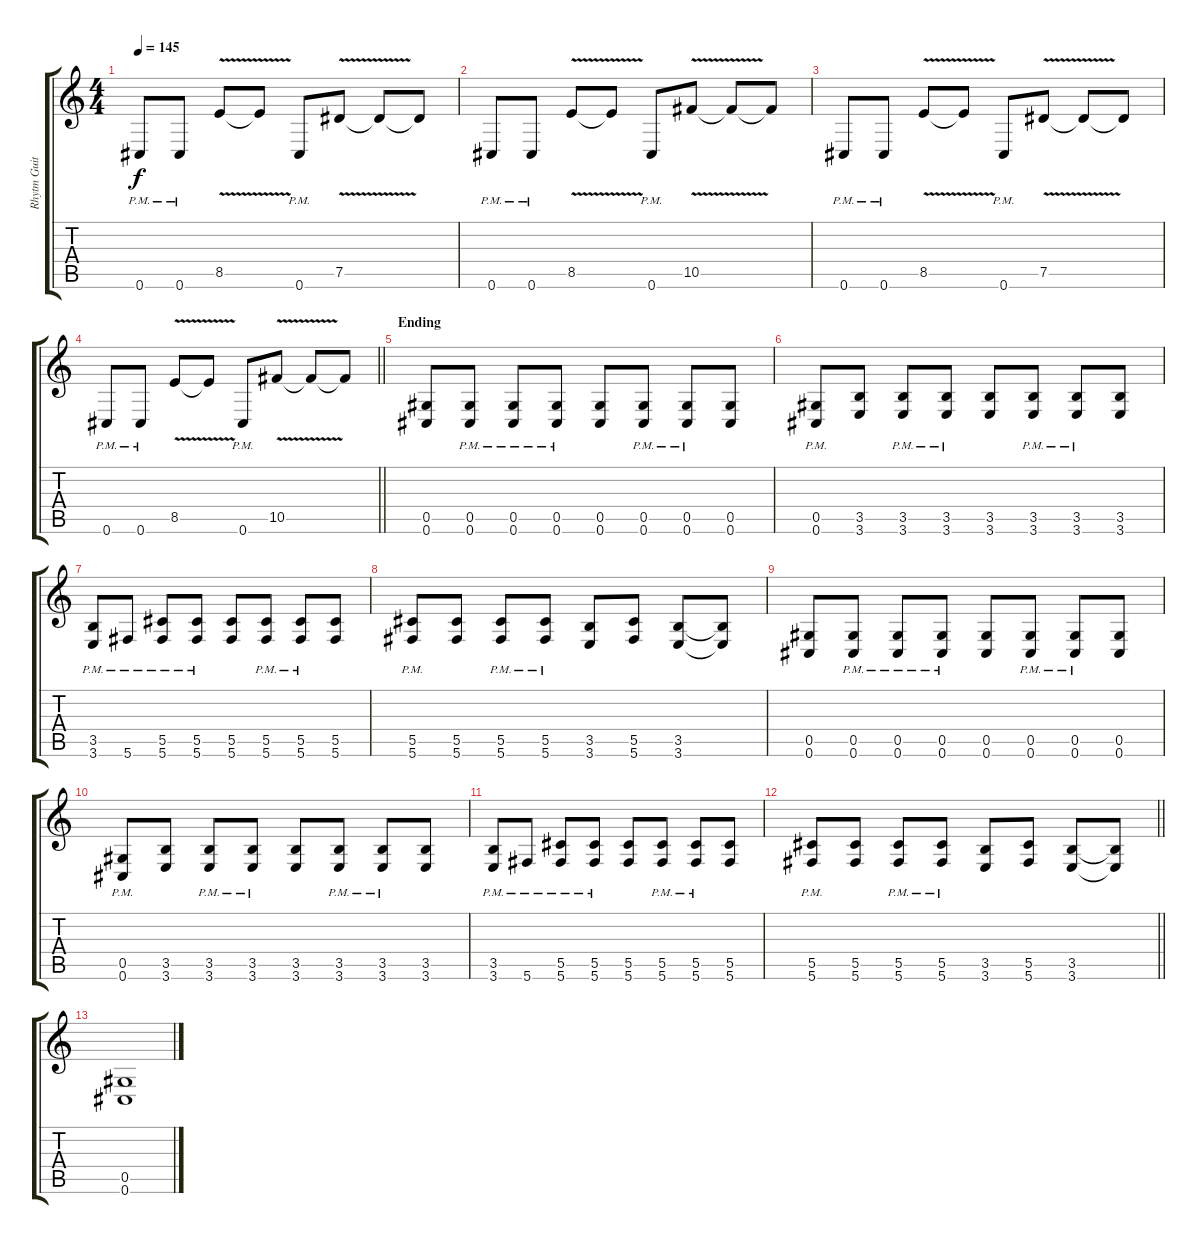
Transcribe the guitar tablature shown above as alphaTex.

\track ("Rhytm Guitar [R]" "Rhytm Guit") {instrument distortionguitar}
\staff {score tabs}
\tuning (Eb4 Bb3 Gb3 Db3 Ab2 Db2) {hide}
\ts (4 4)
\tempo 145
\clef g2
\ks c
0.6{pm}.8{dy f} 0.6{pm}.8 8.5{v}.8 8.5{t}.8 0.6{pm}.8 7.5{v}.8 7.5{t}.8 7.5{t}.8 |
0.6{pm}.8 0.6{pm}.8 8.5{v}.8 8.5{t}.8 0.6{pm}.8 10.5{v}.8 10.5{t}.8 10.5{t}.8 |
0.6{pm}.8 0.6{pm}.8 8.5{v}.8 8.5{t}.8 0.6{pm}.8 7.5{v}.8 7.5{t}.8 7.5{t}.8 |
\barLineRight lightlight
0.6{pm}.8 0.6{pm}.8 8.5{v}.8 8.5{t}.8 0.6{pm}.8 10.5{v}.8 10.5{t}.8 10.5{t}.8 |
\section ("" "Ending")
(0.5 0.6).8 (0.5{pm} 0.6{pm}).8 (0.5{pm} 0.6{pm}).8 (0.5{pm} 0.6{pm}).8 (0.5 0.6).8 (0.5{pm} 0.6{pm}).8 (0.5{pm} 0.6{pm}).8 (0.5 0.6).8 |
(0.5{pm} 0.6{pm}).8 (3.5 3.6).8 (3.5{pm} 3.6{pm}).8 (3.5{pm} 3.6{pm}).8 (3.5 3.6).8 (3.5{pm} 3.6{pm}).8 (3.5{pm} 3.6{pm}).8 (3.5 3.6).8 |
(3.5{pm} 3.6{pm}).8 5.6{pm}.8 (5.5{pm} 5.6{pm}).8 (5.5{pm} 5.6{pm}).8 (5.5 5.6).8 (5.5{pm} 5.6{pm}).8 (5.5{pm} 5.6{pm}).8 (5.5 5.6).8 |
(5.5{pm} 5.6{pm}).8 (5.5 5.6).8 (5.5{pm} 5.6{pm}).8 (5.5{pm} 5.6{pm}).8 (3.5 3.6).8 (5.5 5.6).8 (3.5 3.6).8 (3.5{t} 3.6{t}).8 |
(0.5 0.6).8 (0.5{pm} 0.6{pm}).8 (0.5{pm} 0.6{pm}).8 (0.5{pm} 0.6{pm}).8 (0.5 0.6).8 (0.5{pm} 0.6{pm}).8 (0.5{pm} 0.6{pm}).8 (0.5 0.6).8 |
(0.5{pm} 0.6{pm}).8 (3.5 3.6).8 (3.5{pm} 3.6{pm}).8 (3.5{pm} 3.6{pm}).8 (3.5 3.6).8 (3.5{pm} 3.6{pm}).8 (3.5{pm} 3.6{pm}).8 (3.5 3.6).8 |
(3.5{pm} 3.6{pm}).8 5.6{pm}.8 (5.5{pm} 5.6{pm}).8 (5.5{pm} 5.6{pm}).8 (5.5 5.6).8 (5.5{pm} 5.6{pm}).8 (5.5{pm} 5.6{pm}).8 (5.5 5.6).8 |
\barLineRight lightlight
(5.5{pm} 5.6{pm}).8 (5.5 5.6).8 (5.5{pm} 5.6{pm}).8 (5.5{pm} 5.6{pm}).8 (3.5 3.6).8 (5.5 5.6).8 (3.5 3.6).8 (3.5{t} 3.6{t}).8 |
(0.5 0.6).1
